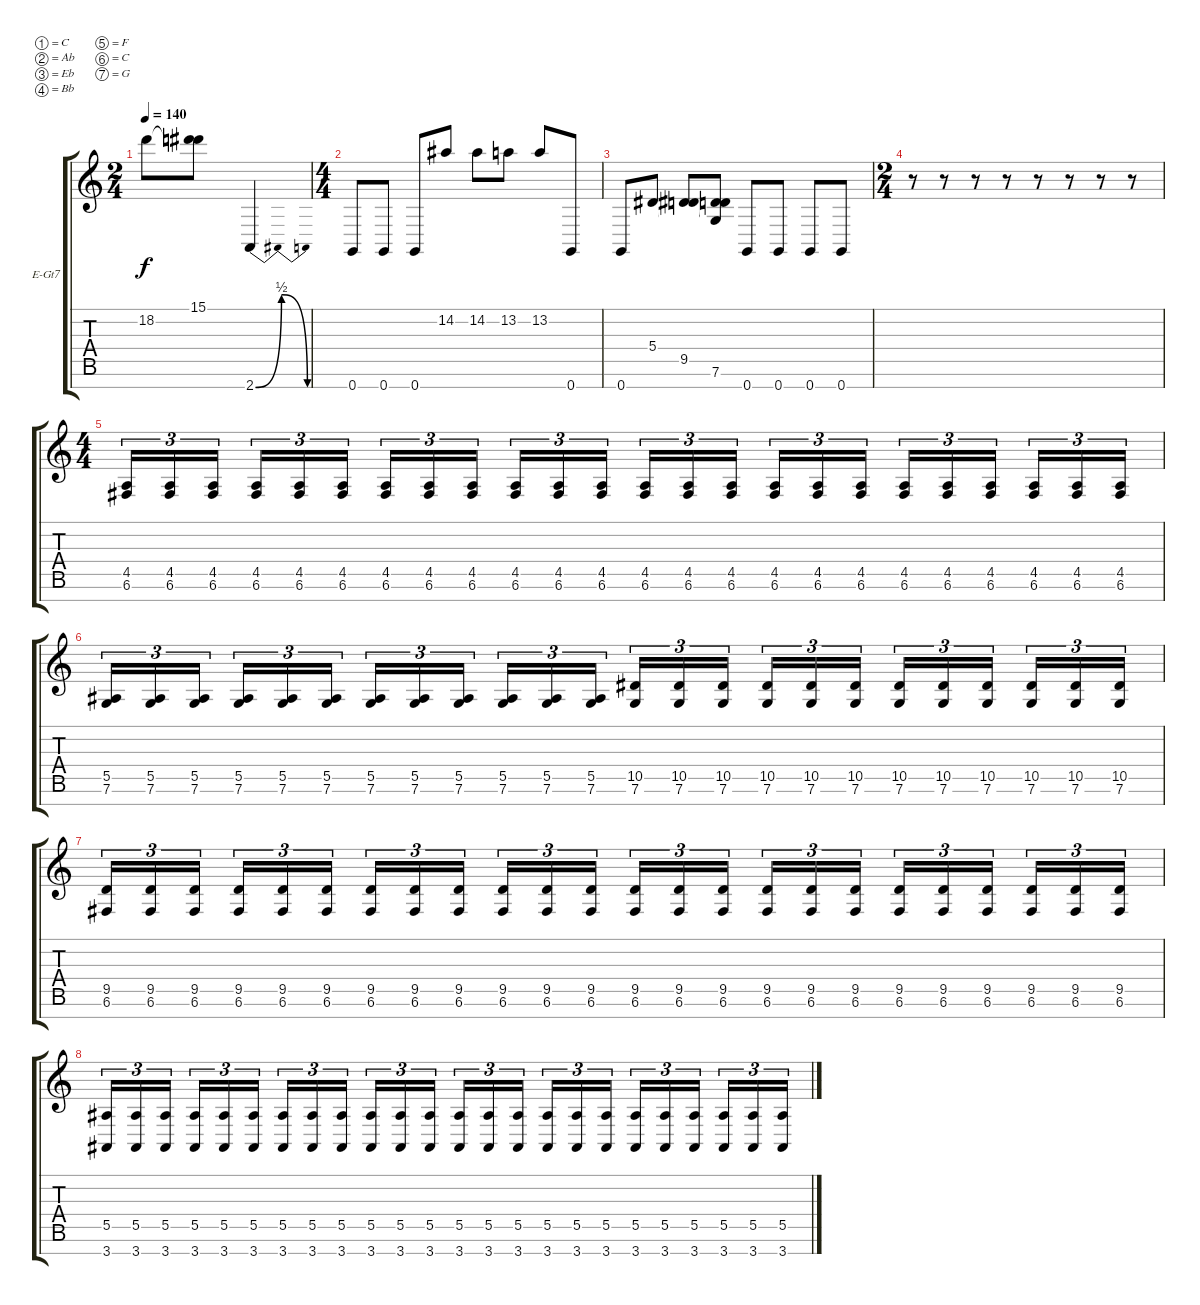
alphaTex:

\bracketExtendMode groupsimilarinstruments
\firstSystemTrackNameOrientation horizontal
\otherSystemsTrackNameOrientation horizontal
\track ("Distorted 2" "E-Gt7") {instrument overdrivenguitar}
\staff {score tabs}
\tuning (C4 Ab3 Eb3 Bb2 F2 C2 G1)
\ts (2 4)
\beaming (8 2 2 2 2)
\tempo 140
\clef g2
\ks c
18.2.8{dy f} (15.1 18.2{t}).8 2.7{be (bendrelease 0 0 30 2 30 2 60 0)}.4 |
\ts (4 4)
\beaming (8 2 2 2 2)
0.7.8 0.7.8 0.7.8 14.2.8 14.2.8 13.2.8 13.2.8 0.7.8 |
0.7.8 5.4.8 (9.5 5.4{t}).8 (5.4{t} 9.5{t} 7.6).8 0.7.8 0.7.8 0.7.8 0.7.8 |
\ts (2 4)
\beaming (8 2 2 2 2)
r.8 r.8 r.8 r.8 r.8 r.8 r.8 r.8 |
\ts (4 4)
\beaming (8 2 2 2 2)
(4.5 6.6).16{tu (3 2)} (4.5 6.6).16{tu (3 2)} (4.5 6.6).16{tu (3 2)} (4.5 6.6).16{tu (3 2)} (4.5 6.6).16{tu (3 2)} (4.5 6.6).16{tu (3 2)} (4.5 6.6).16{tu (3 2)} (4.5 6.6).16{tu (3 2)} (4.5 6.6).16{tu (3 2)} (4.5 6.6).16{tu (3 2)} (4.5 6.6).16{tu (3 2)} (4.5 6.6).16{tu (3 2)} (4.5 6.6).16{tu (3 2)} (4.5 6.6).16{tu (3 2)} (4.5 6.6).16{tu (3 2)} (4.5 6.6).16{tu (3 2)} (4.5 6.6).16{tu (3 2)} (4.5 6.6).16{tu (3 2)} (4.5 6.6).16{tu (3 2)} (4.5 6.6).16{tu (3 2)} (4.5 6.6).16{tu (3 2)} (4.5 6.6).16{tu (3 2)} (4.5 6.6).16{tu (3 2)} (4.5 6.6).16{tu (3 2)} |
(5.5 7.6).16{tu (3 2)} (5.5 7.6).16{tu (3 2)} (5.5 7.6).16{tu (3 2)} (5.5 7.6).16{tu (3 2)} (5.5 7.6).16{tu (3 2)} (5.5 7.6).16{tu (3 2)} (5.5 7.6).16{tu (3 2)} (5.5 7.6).16{tu (3 2)} (5.5 7.6).16{tu (3 2)} (5.5 7.6).16{tu (3 2)} (5.5 7.6).16{tu (3 2)} (5.5 7.6).16{tu (3 2)} (10.5 7.6).16{tu (3 2)} (10.5 7.6).16{tu (3 2)} (10.5 7.6).16{tu (3 2)} (10.5 7.6).16{tu (3 2)} (10.5 7.6).16{tu (3 2)} (10.5 7.6).16{tu (3 2)} (10.5 7.6).16{tu (3 2)} (10.5 7.6).16{tu (3 2)} (10.5 7.6).16{tu (3 2)} (10.5 7.6).16{tu (3 2)} (10.5 7.6).16{tu (3 2)} (10.5 7.6).16{tu (3 2)} |
(9.5 6.6).16{tu (3 2)} (9.5 6.6).16{tu (3 2)} (9.5 6.6).16{tu (3 2)} (9.5 6.6).16{tu (3 2)} (9.5 6.6).16{tu (3 2)} (9.5 6.6).16{tu (3 2)} (9.5 6.6).16{tu (3 2)} (9.5 6.6).16{tu (3 2)} (9.5 6.6).16{tu (3 2)} (9.5 6.6).16{tu (3 2)} (9.5 6.6).16{tu (3 2)} (9.5 6.6).16{tu (3 2)} (9.5 6.6).16{tu (3 2)} (9.5 6.6).16{tu (3 2)} (9.5 6.6).16{tu (3 2)} (9.5 6.6).16{tu (3 2)} (9.5 6.6).16{tu (3 2)} (9.5 6.6).16{tu (3 2)} (9.5 6.6).16{tu (3 2)} (9.5 6.6).16{tu (3 2)} (9.5 6.6).16{tu (3 2)} (9.5 6.6).16{tu (3 2)} (9.5 6.6).16{tu (3 2)} (9.5 6.6).16{tu (3 2)} |
(5.5 3.7).16{tu (3 2)} (5.5 3.7).16{tu (3 2)} (5.5 3.7).16{tu (3 2)} (5.5 3.7).16{tu (3 2)} (5.5 3.7).16{tu (3 2)} (5.5 3.7).16{tu (3 2)} (5.5 3.7).16{tu (3 2)} (5.5 3.7).16{tu (3 2)} (5.5 3.7).16{tu (3 2)} (5.5 3.7).16{tu (3 2)} (5.5 3.7).16{tu (3 2)} (5.5 3.7).16{tu (3 2)} (5.5 3.7).16{tu (3 2)} (5.5 3.7).16{tu (3 2)} (5.5 3.7).16{tu (3 2)} (5.5 3.7).16{tu (3 2)} (5.5 3.7).16{tu (3 2)} (5.5 3.7).16{tu (3 2)} (5.5 3.7).16{tu (3 2)} (5.5 3.7).16{tu (3 2)} (5.5 3.7).16{tu (3 2)} (5.5 3.7).16{tu (3 2)} (5.5 3.7).16{tu (3 2)} (5.5 3.7).16{tu (3 2)}
